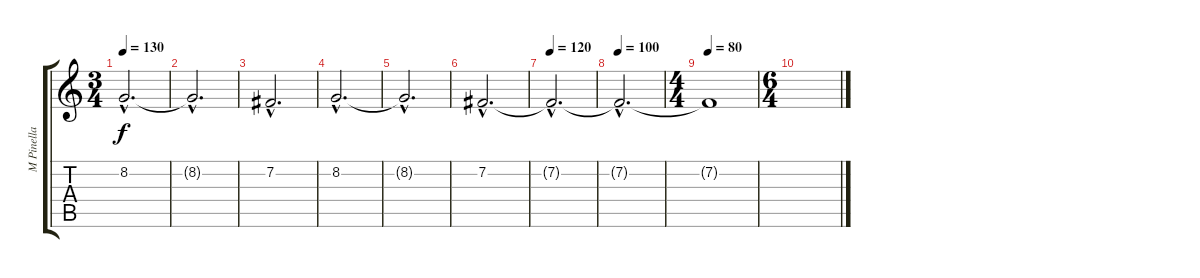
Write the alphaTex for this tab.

\track ("M Pinella" "M Pinella") {instrument choiraahs}
\staff {score tabs}
\tuning (E4 B3 G3 D3 A2 E2) {hide}
\ts (3 4)
\tempo 130
\clef g2
\ks c
8.2{hac}.2{d dy f} |
8.2{hac t}.2{d} |
7.2{hac}.2{d} |
8.2{hac}.2{d} |
8.2{hac t}.2{d} |
7.2{hac}.2{d} |
\tempo 120
7.2{hac t}.2{d} |
\tempo 100
7.2{hac t}.2{d} |
\ts (4 4)
\tempo 80
7.2{t}.1 |
\ts (6 4)
